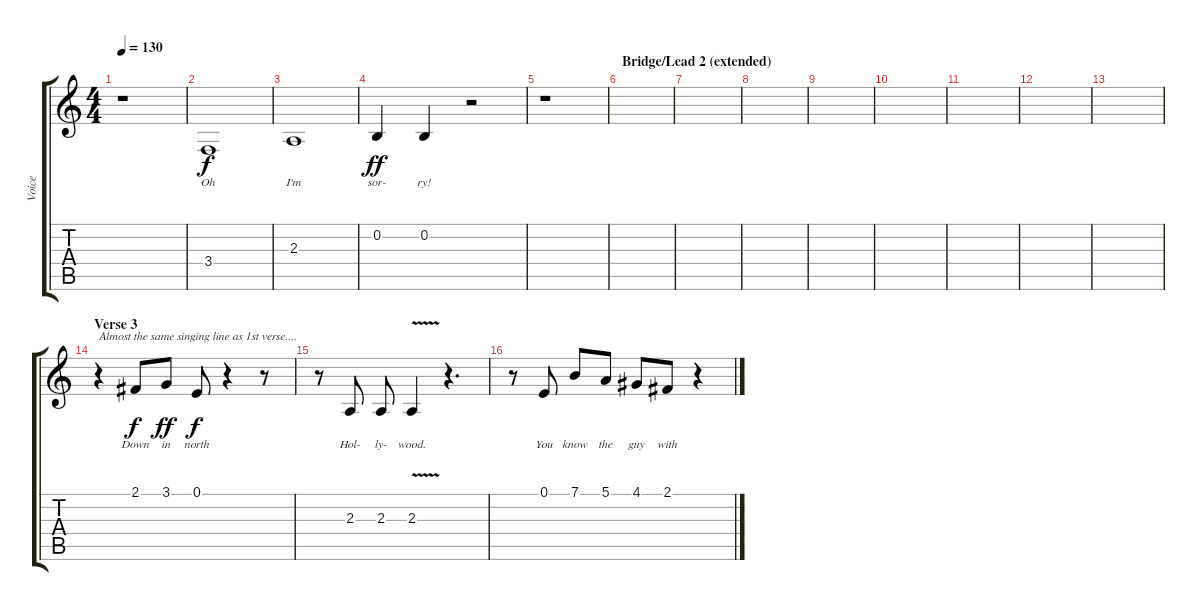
\track ("Voice" "Voice") {instrument clarinet}
\staff {score tabs}
\tuning (E4 B3 G3 D3 A2 E2) {hide}
\ts (4 4)
\tempo 130
\clef g2
\ks c
r.1{dy ff} |
3.4.1{lyrics (0 "Oh") lyrics (1 "") lyrics (2 "") lyrics (3 "") lyrics (4 "") dy f} |
2.3.1{lyrics (0 "I'm") lyrics (1 "") lyrics (2 "") lyrics (3 "") lyrics (4 "")} |
0.2.4{lyrics (0 "sor-") lyrics (1 "") lyrics (2 "") lyrics (3 "") lyrics (4 "") dy ff} 0.2.4{lyrics (0 "ry!") lyrics (1 "") lyrics (2 "") lyrics (3 "") lyrics (4 "")} r.2 |
r.1 |
\section ("" "Bridge/Lead 2 (extended)")
|
|
|
|
|
|
|
|
\section ("" "Verse 3")
r.4{txt "Almost the same singing line as 1st verse...."} 2.1.8{lyrics (0 "Down") lyrics (1 "") lyrics (2 "") lyrics (3 "") lyrics (4 "") dy f} 3.1.8{lyrics (0 "in") lyrics (1 "") lyrics (2 "") lyrics (3 "") lyrics (4 "") dy ff} 0.1.8{lyrics (0 "north") lyrics (1 "") lyrics (2 "") lyrics (3 "") lyrics (4 "") dy f} r.4 r.8 |
r.8 2.3.8{lyrics (0 "Hol-") lyrics (1 "") lyrics (2 "") lyrics (3 "") lyrics (4 "")} 2.3.8{lyrics (0 "ly-") lyrics (1 "") lyrics (2 "") lyrics (3 "") lyrics (4 "")} 2.3{v}.4{lyrics (0 "wood.") lyrics (1 "") lyrics (2 "") lyrics (3 "") lyrics (4 "")} r.4{d} |
r.8 0.1.8{lyrics (0 "You") lyrics (1 "") lyrics (2 "") lyrics (3 "") lyrics (4 "")} 7.1.8{lyrics (0 "know") lyrics (1 "") lyrics (2 "") lyrics (3 "") lyrics (4 "")} 5.1.8{lyrics (0 "the") lyrics (1 "") lyrics (2 "") lyrics (3 "") lyrics (4 "")} 4.1.8{lyrics (0 "guy") lyrics (1 "") lyrics (2 "") lyrics (3 "") lyrics (4 "")} 2.1.8{lyrics (0 "with") lyrics (1 "") lyrics (2 "") lyrics (3 "") lyrics (4 "")} r.4
